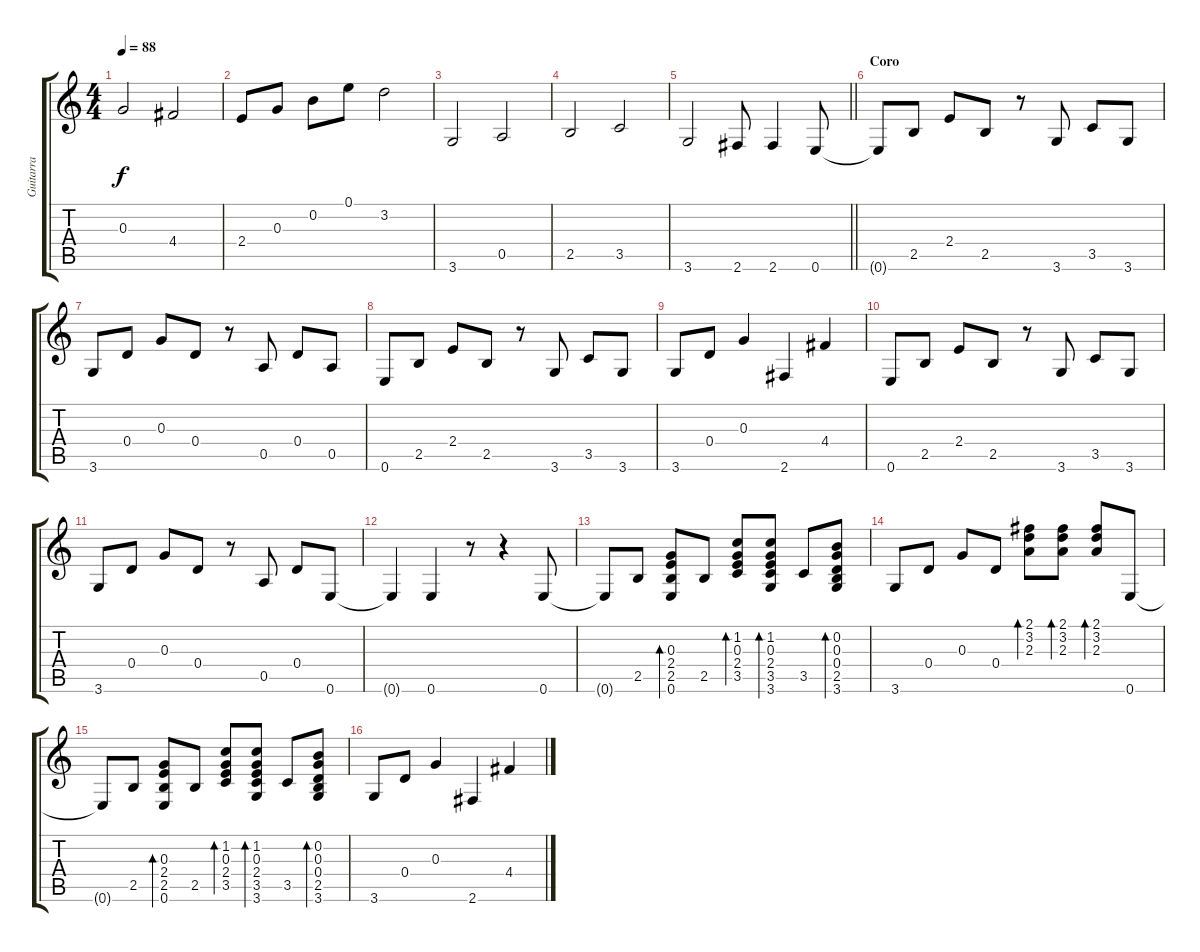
\track ("Guitarra" "Guitarra") {instrument acousticguitarnylon}
\staff {score tabs}
\tuning (E4 B3 G3 D3 A2 E2) {hide}
\ts (4 4)
\tempo 88
\clef g2
\ks c
0.3.2{dy f} 4.4.2 |
2.4.8 0.3.8 0.2.8 0.1.8 3.2.2 |
3.6.2 0.5.2 |
2.5.2 3.5.2 |
\barLineRight lightlight
3.6.2 2.6.8 2.6.4 0.6.8 |
\section ("" "Coro")
0.6{t}.8 2.5.8 2.4.8 2.5.8 r.8 3.6.8 3.5.8 3.6.8 |
3.6.8 0.4.8 0.3.8 0.4.8 r.8 0.5.8 0.4.8 0.5.8 |
0.6.8 2.5.8 2.4.8 2.5.8 r.8 3.6.8 3.5.8 3.6.8 |
3.6.8 0.4.8 0.3.4 2.6.4 4.4.4 |
0.6.8 2.5.8 2.4.8 2.5.8 r.8 3.6.8 3.5.8 3.6.8 |
3.6.8 0.4.8 0.3.8 0.4.8 r.8 0.5.8 0.4.8 0.6.8 |
0.6{t}.4 0.6.4 r.8 r.4 0.6.8 |
0.6{t}.8 2.5.8 (0.3 2.4 2.5 0.6).8{bd 60} 2.5.8 (1.2 0.3 2.4 3.5).8{bd 60} (1.2 0.3 2.4 3.5 3.6).8{bd 60} 3.5.8 (0.2 0.3 0.4 2.5 3.6).8{bd 60} |
3.6.8 0.4.8 0.3.8 0.4.8 (2.1 3.2 2.3).8{bd 60} (2.1 3.2 2.3).8{bd 60} (2.1 3.2 2.3).8{bd 60} 0.6.8 |
0.6{t}.8 2.5.8 (0.3 2.4 2.5 0.6).8{bd 60} 2.5.8 (1.2 0.3 2.4 3.5).8{bd 60} (1.2 0.3 2.4 3.5 3.6).8{bd 60} 3.5.8 (0.2 0.3 0.4 2.5 3.6).8{bd 60} |
3.6.8 0.4.8 0.3.4 2.6.4 4.4.4
